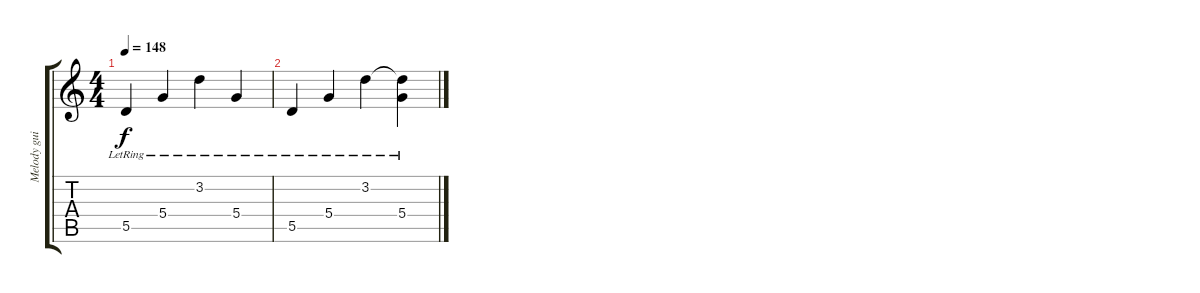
\track ("Melody guitar" "Melody gui") {instrument acousticguitarsteel}
\staff {score tabs}
\tuning (E4 B3 G3 D3 A2 E2) {hide}
\ts (4 4)
\tempo 148
\clef g2
\ks c
5.5{lr}.4{dy f} 5.4{lr}.4 3.2{lr}.4 5.4{lr}.4 |
5.5{lr}.4 5.4{lr}.4 3.2{lr}.4 (3.2{t} 5.4{lr}).4
